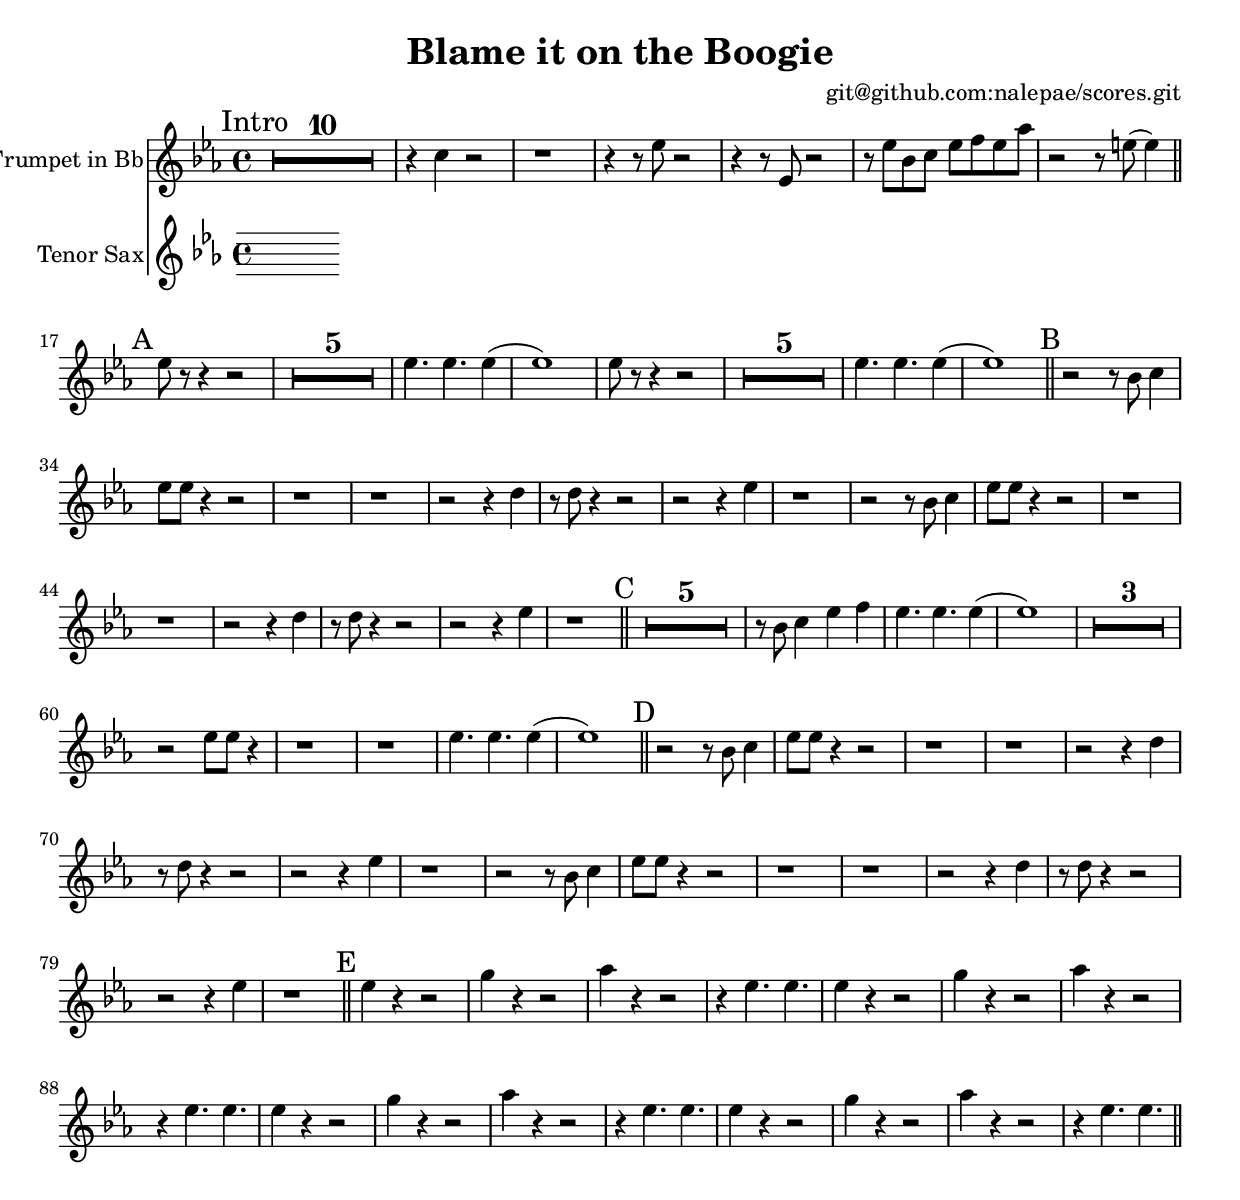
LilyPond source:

\version "2.18.2"

\header {
  title = "Blame it on the Boogie"
  arranger = "git@github.com:nalepae/scores.git"
}

global = {
  \key es \major
  \time 4/4
}

trumpetBb = \relative c'' {
  \global

  % Intro
  \mark "Intro"

  \compressFullBarRests
  \override MultiMeasureRest.expand-limit = #2

  R1*10 | r4 c r2 | r1 |
  r4 r8 ees r2 | r4 r8 ees, r2 | r8 ees' bes c ees f ees aes | r2 r8 e (e4) \bar "||"

  % A
  \mark A
  \compressFullBarRests
  \override MultiMeasureRest.expand-limit = #2
  ees8 r8 r4 r2  | R1*5 | ees4. ees ees4 (|ees1) |
  ees8 r8 r4 r2  | R1*5 | ees4. ees ees4 (|ees1) \bar "||"

  % B
  \mark B
  \compressFullBarRests
  \override MultiMeasureRest.expand-limit = #2
  r2 r8 bes c4 | ees8 ees r4 r2 | r1 | r |
  r2 r4 d4 | r8 d8 r4 r2 | r2 r4 ees4 | r1 |
  r2 r8 bes c4 | ees8 ees r4 r2 | r1 | r |
  r2 r4 d4 | r8 d8 r4 r2 | r2 r4 ees4 | r1  \bar "||"

  % C
  \mark C
  \compressFullBarRests
  \override MultiMeasureRest.expand-limit = #2
  R1*5 | r8 bes c4 ees f | ees4. ees ees4 (|ees1)
  R1*3 | r2 ees8 ees r4 |
  r1 | r | ees4. ees ees4 (|ees1) \bar "||"

  % D
  \mark D
  \compressFullBarRests
  \override MultiMeasureRest.expand-limit = #2
  r2 r8 bes c4 | ees8 ees r4 r2 | r1 | r |
  r2 r4 d4 | r8 d8 r4 r2 | r2 r4 ees4 | r1 |
  r2 r8 bes c4 | ees8 ees r4 r2 | r1 | r |
  r2 r4 d4 | r8 d8 r4 r2 | r2 r4 ees4 | r1  \bar "||"

  % E
  \mark E
  \compressFullBarRests
  \override MultiMeasureRest.expand-limit = #2
  ees4 r4 r2 | g4 r4 r2 | aes4 r4 r2 | r4 ees4. ees |
  ees4 r4 r2 | g4 r4 r2 | aes4 r4 r2 | r4 ees4. ees |
  ees4 r4 r2 | g4 r4 r2 | aes4 r4 r2 | r4 ees4. ees |
  ees4 r4 r2 | g4 r4 r2 | aes4 r4 r2 | r4 ees4. ees \bar "||"

}

tenorSax = \relative c'' {
  \global
  % Music follows here.
}

trumpetBbPart = \new Staff \with {
  instrumentName = "Trumpet in Bb"
  midiInstrument = "trumpet"
} \trumpetBb

tenorSaxPart = \new Staff \with {
  instrumentName = "Tenor Sax"
  midiInstrument = "tenor sax"
} \tenorSax

\score {
  <<
    \trumpetBbPart
    \tenorSaxPart
  >>
  \layout { }
  \midi { }
}
